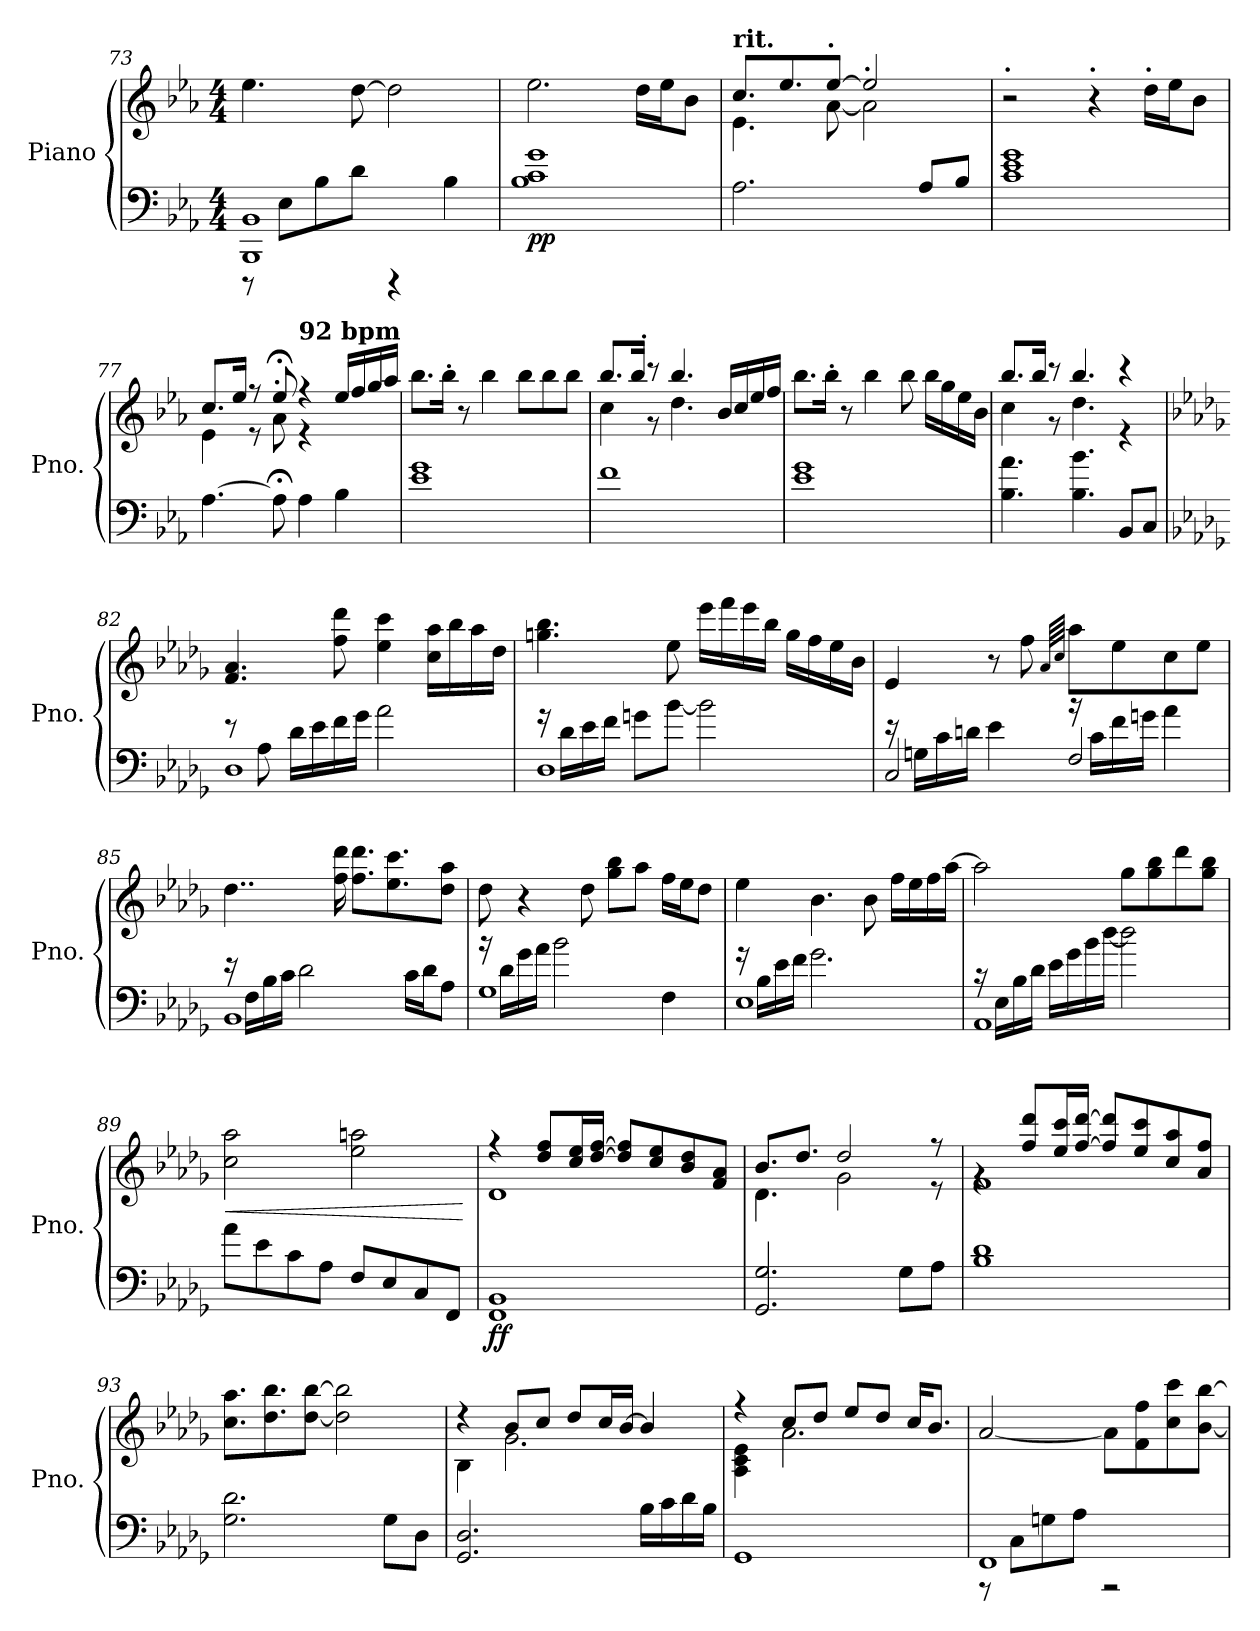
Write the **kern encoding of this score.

**kern	**kern	**dynam
*part1	*part1	*part1
*staff2	*staff1	*staff1/2
*I"Piano	*	*
*I'Pno.	*	*
*clefF4	*clefG2	*
*k[b-e-a-]	*k[b-e-a-]	*
*M4/4	*M4/4	*
=73	=73	=73
*^	*	*
1BBB- 1BB-	8r	4.ee-\	.
.	8E-\L	.	.
.	8B-\	.	.
.	8d\J	[8dd\	.
.	4r	2dd\]	.
.	4B-\	.	.
=74	=74	=74	=74
!	!	!	!LO:DY:b=2
!	!	!	!LO:DY:n=1:b
*v	*v	*	*
1B- 1c 1g	2.ee-\	p p
.	16dd\LL	.
.	16ee-\J	.
.	8b-\J	.
=75	=75	=75
*	*^	*
!	!LO:TX:a:B:t=rit.	!	!
2.A-\	8.cc/L	4.e-\	.
.	8.ee-/	.	.
!	!LO:TX:a:B:t=.	!	!
.	[8ee-/J	[8a-\	.
!	!LO:TX:a:B:t=.	!	!
.	2ee-/]	2a-\]	.
8A-/L	.	.	.
8B-/J	.	.	.
*	*v	*v	*
!!LO:LB:g=z
=76	=76	=76
!	!LO:TX:a:B:t=.	!
1c 1e- 1g	2r	.
!	!LO:TX:a:B:t=.	!
.	4r	.
!	!LO:TX:a:B:t=.	!
.	16dd\LL	.
.	16ee-\J	.
.	8b-\J	.
=77	=77	=77
*	*^	*
[4.A-\	8.cc/L	4e-\	.
.	16ee-/Jk	.	.
.	8r	8r	.
!	!LO:TX:a:B:t=.	!	!
8A-;<\]	8ee-;</	8a-\	.
!	!LO:TX:a:B:t=92 bpm	!	!
!	!	!	!LO:DY:b=2
!	!	!	!LO:DY:n=1:b
4A-\	4r	4r	mf mf
4B-\	16ee-/LL	4ryy	.
.	16ff/	.	.
.	16gg/	.	.
.	16aa-/JJ	.	.
*	*v	*v	*
=78	=78	=78
1e- 1g	8.bb-\L	.
.	16bb-'\Jk	.
.	8r	.
.	4bb-\	.
.	8bb-\L	.
.	8bb-\	.
.	8bb-\J	.
=79	=79	=79
*	*^	*
1f	8.bb-/L	4cc\	.
.	16bb-'/Jk	.	.
.	8r	8r	.
.	4.bb-/	4.dd\	.
.	16b-/LL	4ryy	.
.	16cc/	.	.
.	16ee-/	.	.
.	16ff/JJ	.	.
*	*v	*v	*
!!LO:LB:g=z
=80	=80	=80
1e- 1g	8.bb-\L	.
.	16bb-'\Jk	.
.	8r	.
.	4bb-\	.
.	8bb-\	.
.	16bb-\LL	.
.	16gg\	.
.	16ee-\	.
.	16b-\JJ	.
=81	=81	=81
*	*^	*
4.B-\ 4.a-\	8.bb-/L	4cc\	.
.	16bb-/Jk	.	.
.	8r	8r	.
4.B-\ 4.b-\	4.bb-/	4.dd\	.
!	!	!	!LO:DY:b=2
!	!	!	!LO:DY:n=1:b
8BB-/L	4r	4r	mf mf
8C/J	.	.	.
*	*v	*v	*
=82	=82	=82
*k[b-e-a-d-g-]	*k[b-e-a-d-g-]	*
*^	*	*
1D-	8re	4.f/ 4.a-/	.
.	8A-\	.	.
.	16d-\LL	.	.
.	16e-\	.	.
.	16f\	8ff\ 8ddd-\	.
.	16g-\JJ	.	.
.	2a-\	4ee-\ 4ccc\	.
.	.	16cc\ 16aa-\LL	.
.	.	16bb-\	.
.	.	16aa-\	.
.	.	16dd-\JJ	.
!!LO:LB:g=z
=83	=83	=83	=83
1D-	16rg	4.ggn\ 4.bb-\	.
.	16d-\LL	.	.
.	16e-\	.	.
.	16f\JJ	.	.
.	8gn\L	.	.
.	[8b-\J	8ee-\	.
.	2b-\]	16eee-\LL	.
.	.	16fff\	.
.	.	16eee-\	.
.	.	16bb-\JJ	.
.	.	16gg\LL	.
.	.	16ff\	.
.	.	16ee-\	.
.	.	16b-\JJ	.
=84	=84	=84	=84
2C/	16re	4e-/	.
.	16Gn\LL	.	.
.	16c\	.	.
.	16dn\JJ	.	.
.	4e-\	8r	.
.	.	8ff\	.
.	.	64qa-/LLLL	.
.	.	64qcc/JJJJ	.
2F/	16rb	8aa-\L	.
.	16c\LL	.	.
.	16f\	8ee-\	.
.	16gn\JJ	.	.
.	4a-\	8cc\	.
.	.	8ee-\J	.
!!LO:LB:g=z
=85	=85	=85	=85
1BB-	16re	4..dd-\	.
.	16F\LL	.	.
.	16B-\	.	.
.	16c\JJ	.	.
.	2d-\	.	.
.	.	16ff\ 16ddd-\	.
.	.	8.ff\ 8.ddd-\L	.
.	.	8.ee-\ 8.ccc\	.
.	16c\LL	.	.
.	16d-\J	.	.
.	8A-\J	8dd-\ 8aa-\J	.
=86	=86	=86	=86
1G-	16rb	8dd-\	.
.	16d-\LL	.	.
.	16g-\	4r	.
.	16a-\JJ	.	.
.	2b-\	.	.
.	.	8dd-\	.
.	.	8gg-\ 8bb-\L	.
.	.	8aa-\J	.
.	4F\	16ff\LL	.
.	.	16ee-\J	.
.	.	8dd-\J	.
=87	=87	=87	=87
1E-	16rg	4ee-\	.
.	16B-\LL	.	.
.	16e-\	.	.
.	16f\JJ	.	.
.	2.g-\	4.b-\	.
.	.	8b-\	.
.	.	16ff\LL	.
.	.	16ee-\	.
.	.	16ff\	.
.	.	[16aa-\JJ	.
!!LO:LB:g=z
=88	=88	=88	=88
1AA-	16rc	2aa-\]	.
.	16E-\LL	.	.
.	16B-\	.	.
.	16d-\JJ	.	.
.	16e-\LL	.	.
.	16g-\	.	.
.	16b-\	.	.
.	[16dd-\JJ	.	.
.	2dd-\]	8gg-\L	.
.	.	8gg-\ 8bb-\	.
.	.	8ddd-\	.
.	.	8gg-\ 8bb-\J	.
*v	*v	*	*
=89	=89	=89
!	!	!LO:HP:b
8a-\L	2cc\ 2aa-\	<
8e-\	.	.
8c\	.	.
8A-\J	.	.
8F/L	2ee-\ 2aan\	.
8E-/	.	.
8C/	.	.
8FF/J	.	.
.	.	[
=90	=90	=90
*	*^	*
!	!	!	!LO:DY:b=2
!	!	!	!LO:DY:n=1:b
1FF 1BB-	4r	1d-	f f
.	8dd-/ 8ff/L	.	.
.	16cc/ 16ee-/L	.	.
.	[16dd-/ [16ff/JJ	.	.
.	8dd-/] 8ff/]L	.	.
.	8cc/ 8ee-/	.	.
.	8b-/ 8dd-/	.	.
.	8f/ 8a-/J	.	.
=91	=91	=91	=91
2.GG-/ 2.G-/	8.b-/L	4.d-\	.
.	8.dd-/J	.	.
.	2dd-/	2g-\	.
8G-\L	.	.	.
8A-\J	8r	8r	.
!!LO:PB:g=z	!!
=92	=92	=92	=92
1B- 1d-	4rg	1f	.
.	8ff/ 8ddd-/L	.	.
.	16ee-/ 16ccc/L	.	.
.	[16ff/ [16ddd-/JJ	.	.
.	8ff/] 8ddd-/]L	.	.
.	8ee-/ 8ccc/	.	.
.	8cc/ 8aa-/	.	.
.	8a-/ 8ff/J	.	.
*	*v	*v	*
=93	=93	=93
2.G-\ 2.d-\	8.cc\ 8.aa-\L	.
.	8.dd-\ 8.bb-\	.
.	[8dd-\ [8bb-\J	.
.	2dd-\] 2bb-\]	.
8G-\L	.	.
8D-\J	.	.
=94	=94	=94
*	*^	*
2.GG-/ 2.D-/	4r	4B-\	.
.	8b-/L	2.g-\	.
.	8cc/J	.	.
.	8dd-/L	.	.
.	16cc/L	.	.
.	[16b-/JJ	.	.
16B-\LL	4b-/]	.	.
16c\	.	.	.
16d-\	.	.	.
16B-\JJ	.	.	.
=95	=95	=95	=95
1GG-	4r	4A-\ 4c\ 4e-\	.
.	8cc/L	2.a-\	.
.	8dd-/J	.	.
.	8ee-/L	.	.
.	8dd-/J	.	.
.	16cc/KL	.	.
.	8.b-/J	.	.
*	*v	*v	*
!!LO:LB:g=z
=96	=96	=96
*^	*	*
1FF	8r	[2a-/	.
.	8C\L	.	.
.	8Gn\	.	.
.	8A-\J	.	.
.	2r	8a-\L]	.
.	.	8f\ 8ff\	.
.	.	8cc\ 8ccc\	.
.	.	[8b-\ [8bb-\J	.
*v	*v	*	*
=	=	=
*-	*-	*-
